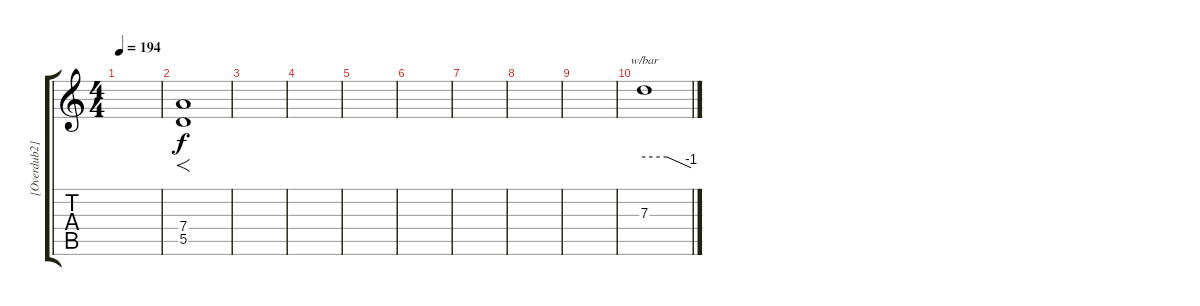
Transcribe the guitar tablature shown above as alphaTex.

\track ("[Overdub2]" "[Overdub2]") {instrument distortionguitar}
\staff {score tabs}
\tuning (E4 B3 G3 D3 A2 E2) {hide}
\ts (4 4)
\tempo 194
\clef g2
\ks c
|
(7.4 5.5).1{f volume 14 balance 8 instrument distortionguitar} |
|
|
|
|
|
|
|
7.3.1{tbe (custom default 0 0 29 0 60 -4)}
